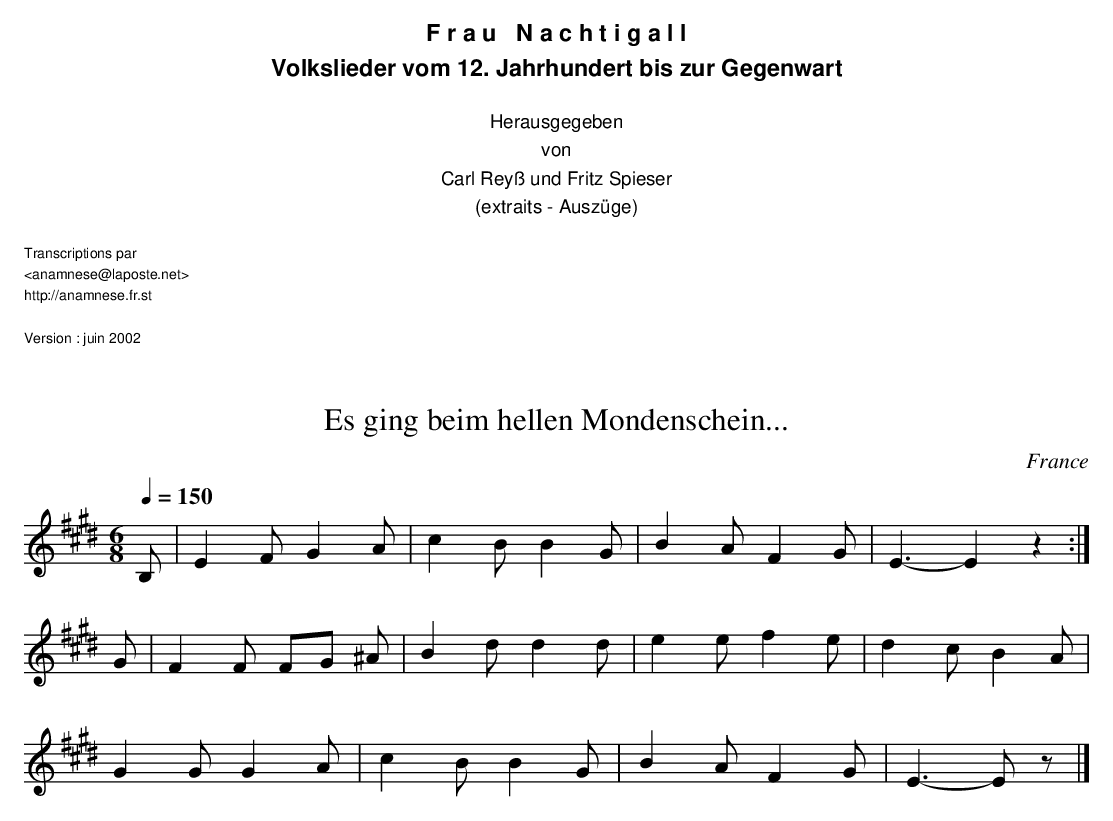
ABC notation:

X:1
T:Es ging beim hellen Mondenschein...
O:France
M:6/8
L:1/4
Q:1/4=150
K:E
B,/ | EF/ GA/ | cB/ BG/ | BA/ FG/ | E3/2-E z :|
G/  | FF/ F/G/ ^A/ | B d/dd/ | e e/ f e/ | d c/ B A/ |
G G/G A/ | c B/ B G/ | B A/ F G/ | E3/2-E/ z/ |]
